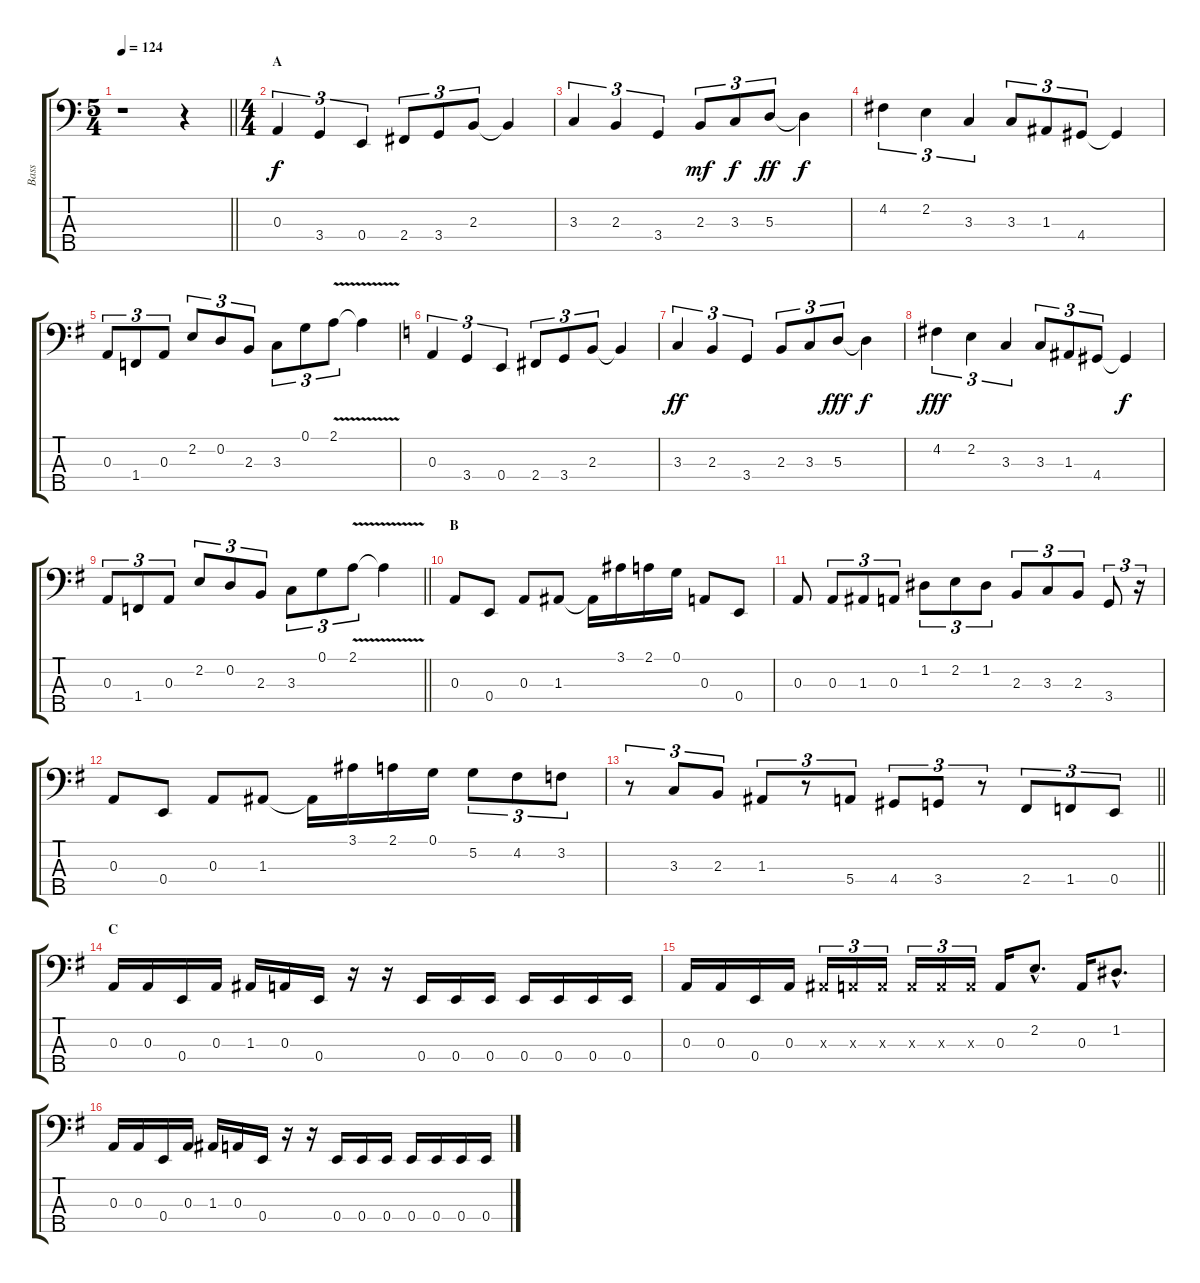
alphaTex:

\track ("Bass" "Bass") {instrument electricbassfinger}
\staff {score tabs}
\tuning (G2 D2 A1 E1 B0) {hide}
\ts (5 4)
\tempo 124
\clef f4
\barLineRight lightlight
\ks c
r.1{dy f instrument electricbassfinger} r.4 |
\ts (4 4)
\section ("" "A")
0.3.4{tu (3 2)} 3.4.4{tu (3 2)} 0.4.4{tu (3 2)} 2.4.8{tu (3 2)} 3.4.8{tu (3 2)} 2.3.8{tu (3 2)} 2.3{t}.4 |
3.3.4{tu (3 2)} 2.3.4{tu (3 2)} 3.4.4{tu (3 2)} 2.3.8{tu (3 2) dy mf} 3.3.8{tu (3 2) dy f} 5.3.8{tu (3 2) dy ff} 5.3{t}.4{dy f} |
4.2.4{tu (3 2)} 2.2.4{tu (3 2)} 3.3.4{tu (3 2)} 3.3.8{tu (3 2)} 1.3.8{tu (3 2)} 4.4.8{tu (3 2)} 4.4{t}.4 |
\ks eminor
0.3.8{tu (3 2)} 1.4.8{tu (3 2)} 0.3.8{tu (3 2)} 2.2.8{tu (3 2)} 0.2.8{tu (3 2)} 2.3.8{tu (3 2)} 3.3.8{tu (3 2)} 0.1.8{tu (3 2)} 2.1{v}.8{tu (3 2)} 2.1{t}.4 |
\ks c
0.3.4{tu (3 2)} 3.4.4{tu (3 2)} 0.4.4{tu (3 2)} 2.4.8{tu (3 2)} 3.4.8{tu (3 2)} 2.3.8{tu (3 2)} 2.3{t}.4 |
3.3.4{tu (3 2) dy ff} 2.3.4{tu (3 2)} 3.4.4{tu (3 2)} 2.3.8{tu (3 2)} 3.3.8{tu (3 2)} 5.3.8{tu (3 2) dy fff} 5.3{t}.4{dy f} |
4.2.4{tu (3 2) dy fff} 2.2.4{tu (3 2)} 3.3.4{tu (3 2)} 3.3.8{tu (3 2)} 1.3.8{tu (3 2)} 4.4.8{tu (3 2)} 4.4{t}.4{dy f} |
\barLineRight lightlight
\ks eminor
0.3.8{tu (3 2)} 1.4.8{tu (3 2)} 0.3.8{tu (3 2)} 2.2.8{tu (3 2)} 0.2.8{tu (3 2)} 2.3.8{tu (3 2)} 3.3.8{tu (3 2)} 0.1.8{tu (3 2)} 2.1{v}.8{tu (3 2)} 2.1{t}.4 |
\section ("" "B")
0.3.8 0.4.8 0.3.8 1.3.8 1.3{t}.16 3.1.16 2.1.16 0.1.16 0.3.8 0.4.8 |
0.3.8 0.3.8{tu (3 2)} 1.3.8{tu (3 2)} 0.3.8{tu (3 2)} 1.2.8{tu (3 2)} 2.2.8{tu (3 2)} 1.2.8{tu (3 2)} 2.3.8{tu (3 2)} 3.3.8{tu (3 2)} 2.3.8{tu (3 2)} 3.4.8{tu (3 2)} r.16{tu (3 2)} |
0.3.8 0.4.8 0.3.8 1.3.8 1.3{t}.16 3.1.16 2.1.16 0.1.16 5.2.8{tu (3 2)} 4.2.8{tu (3 2)} 3.2.8{tu (3 2)} |
\barLineRight lightlight
r.8{tu (3 2)} 3.3.8{tu (3 2)} 2.3.8{tu (3 2)} 1.3.8{tu (3 2)} r.8{tu (3 2)} 5.4.8{tu (3 2)} 4.4.8{tu (3 2)} 3.4.8{tu (3 2)} r.8{tu (3 2)} 2.4.8{tu (3 2)} 1.4.8{tu (3 2)} 0.4.8{tu (3 2)} |
\section ("" "C")
0.3.16 0.3.16 0.4.16 0.3.16 1.3.16 0.3.16 0.4.16 r.16 r.16 0.4.16 0.4.16 0.4.16 0.4.16 0.4.16 0.4.16 0.4.16 |
0.3.16 0.3.16 0.4.16 0.3.16 1.3{x}.16{tu (3 2)} 0.3{x}.16{tu (3 2)} 0.3{x}.16{tu (3 2)} 0.3{x}.16{tu (3 2)} 0.3{x}.16{tu (3 2)} 0.3{x}.16{tu (3 2)} 0.3.16 2.2{hac}.8{d} 0.3.16 1.2{hac}.8{d} |
0.3.16 0.3.16 0.4.16 0.3.16 1.3.16 0.3.16 0.4.16 r.16 r.16 0.4.16 0.4.16 0.4.16 0.4.16 0.4.16 0.4.16 0.4.16
